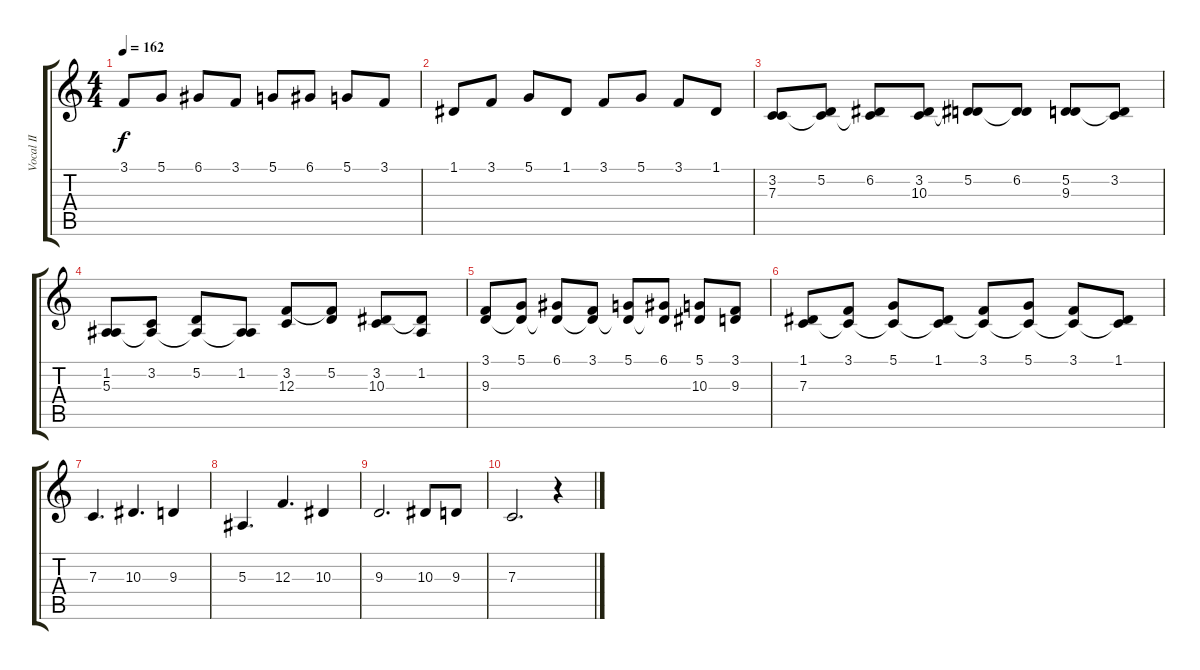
\track ("Vocal II" "Vocal II") {instrument englishhorn}
\staff {score tabs}
\tuning (D4 A3 F3 C3 G2 C2) {hide}
\ts (4 4)
\tempo 162
\clef g2
\ks c
3.1.8{dy f} 5.1.8 6.1.8 3.1.8 5.1.8 6.1.8 5.1.8 3.1.8 |
1.1.8 3.1.8 5.1.8 1.1.8 3.1.8 5.1.8 3.1.8 1.1.8 |
(3.2 7.3).8 (5.2 7.3{t}).8 (6.2 7.3{t}).8 (3.2 10.3).8 (5.2 10.3{t}).8 (6.2 10.3{t}).8 (5.2 9.3).8 (3.2 9.3{t}).8 |
(1.2 5.3).8 (3.2 5.3{t}).8 (5.2 5.3{t}).8 (1.2 5.3{t}).8 (3.2 12.3).8 (5.2 12.3{t}).8 (3.2 10.3).8 (1.2 10.3{t}).8 |
(3.1 9.3).8 (5.1 9.3{t}).8 (6.1 9.3{t}).8 (3.1 9.3{t}).8 (5.1 9.3{t}).8 (6.1 9.3{t}).8 (5.1 10.3).8 (3.1 9.3).8 |
(1.1 7.3).8 (3.1 7.3{t}).8 (5.1 7.3{t}).8 (1.1 7.3{t}).8 (3.1 7.3{t}).8 (5.1 7.3{t}).8 (3.1 7.3{t}).8 (1.1 7.3{t}).8 |
7.3.4{d} 10.3.4{d} 9.3.4 |
5.3.4{d} 12.3.4{d} 10.3.4 |
9.3.2{d} 10.3.8 9.3.8 |
7.3.2{d} r.4
